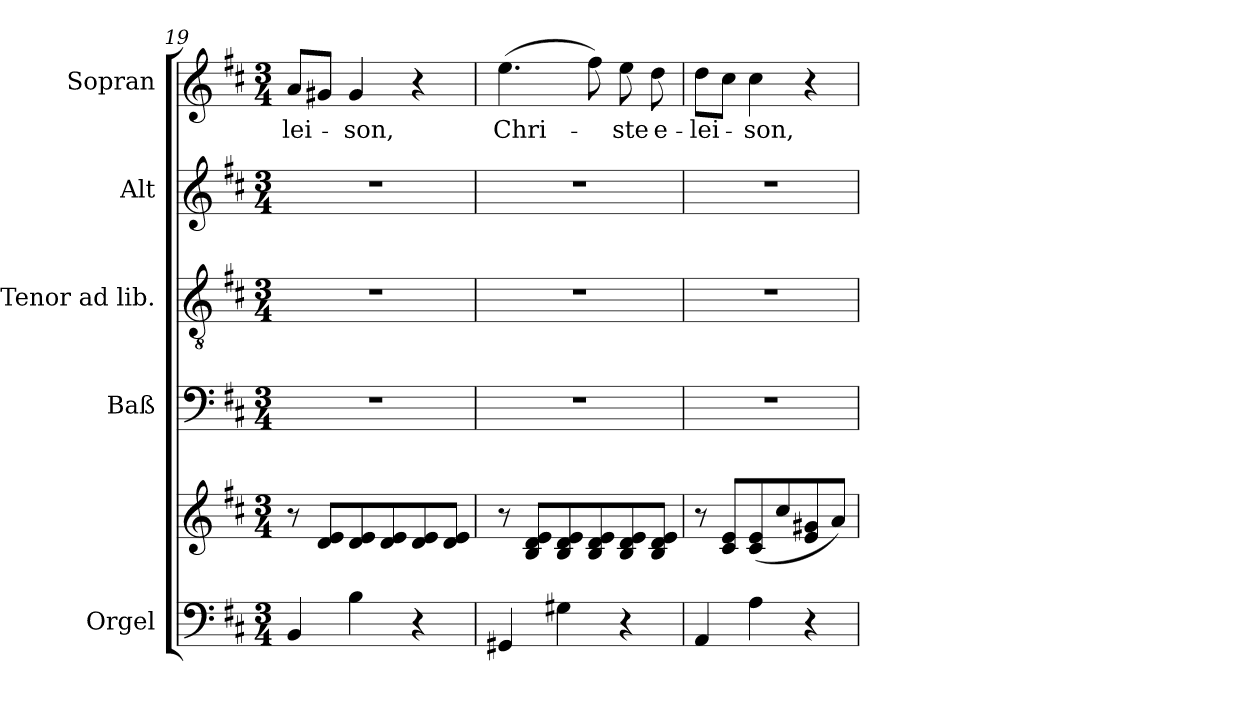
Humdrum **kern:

**kern	**kern	**kern	**kern	**kern	**kern	**text
*part5	*part5	*part4	*part3	*part2	*part1	*part1
*staff6	*staff5	*staff4	*staff3	*staff2	*staff1	*staff1
*I"Orgel	*	*I"Baß	*I"Tenor ad lib.	*I"Alt	*I"Sopran	*
*clefF4	*clefG2	*clefF4	*clefGv2	*clefG2	*clefG2	*
*k[f#c#]	*k[f#c#]	*k[f#c#]	*k[f#c#]	*k[f#c#]	*k[f#c#]	*
*D:	*D:	*D:	*D:	*D:	*D:	*
*M3/4	*M3/4	*M3/4	*M3/4	*M3/4	*M3/4	*
=19	=19	=19	=19	=19	=19	=19
!	!	!	!	!	!	!LO:LY:b
4BB/	8r	2.r	2.r	2.r	8a/L	-lei-
.	8d/ 8e/L	.	.	.	8g#X/J	.
!	!	!	!	!	!	!LO:LY:b
4B\	8d/ 8e/	.	.	.	4g#/	-son,
.	8d/ 8e/	.	.	.	.	.
4r	8d/ 8e/	.	.	.	4r	.
.	8d/ 8e/J	.	.	.	.	.
=20	=20	=20	=20	=20	=20	=20
!	!	!	!	!	!	!LO:LY:b
4GG#X/	8r	2.r	2.r	2.r	(>4.ee\	Chri-
.	8B/ 8d/ 8e/L	.	.	.	.	.
4G#X\	8B/ 8d/ 8e/	.	.	.	.	.
.	8B/ 8d/ 8e/	.	.	.	8ff#\)	.
!	!	!	!	!	!	!LO:LY:b
4r	8B/ 8d/ 8e/	.	.	.	8ee\	-ste
!	!	!	!	!	!	!LO:LY:b
.	8B/ 8d/ 8e/J	.	.	.	8dd\	e-
=21	=21	=21	=21	=21	=21	=21
!	!	!	!	!	!	!LO:LY:b
4AA/	8r	2.r	2.r	2.r	8dd\L	-lei-
.	8c#/ 8e/L	.	.	.	8cc#\J	.
!	!	!	!	!	!	!LO:LY:b
4A\	(<8c#/ 8e/	.	.	.	4cc#\	-son,
.	8cc#/	.	.	.	.	.
4r	8e/ 8g#X/	.	.	.	4r	.
.	8a/J)	.	.	.	.	.
=	=	=	=	=	=	=
*-	*-	*-	*-	*-	*-	*-
